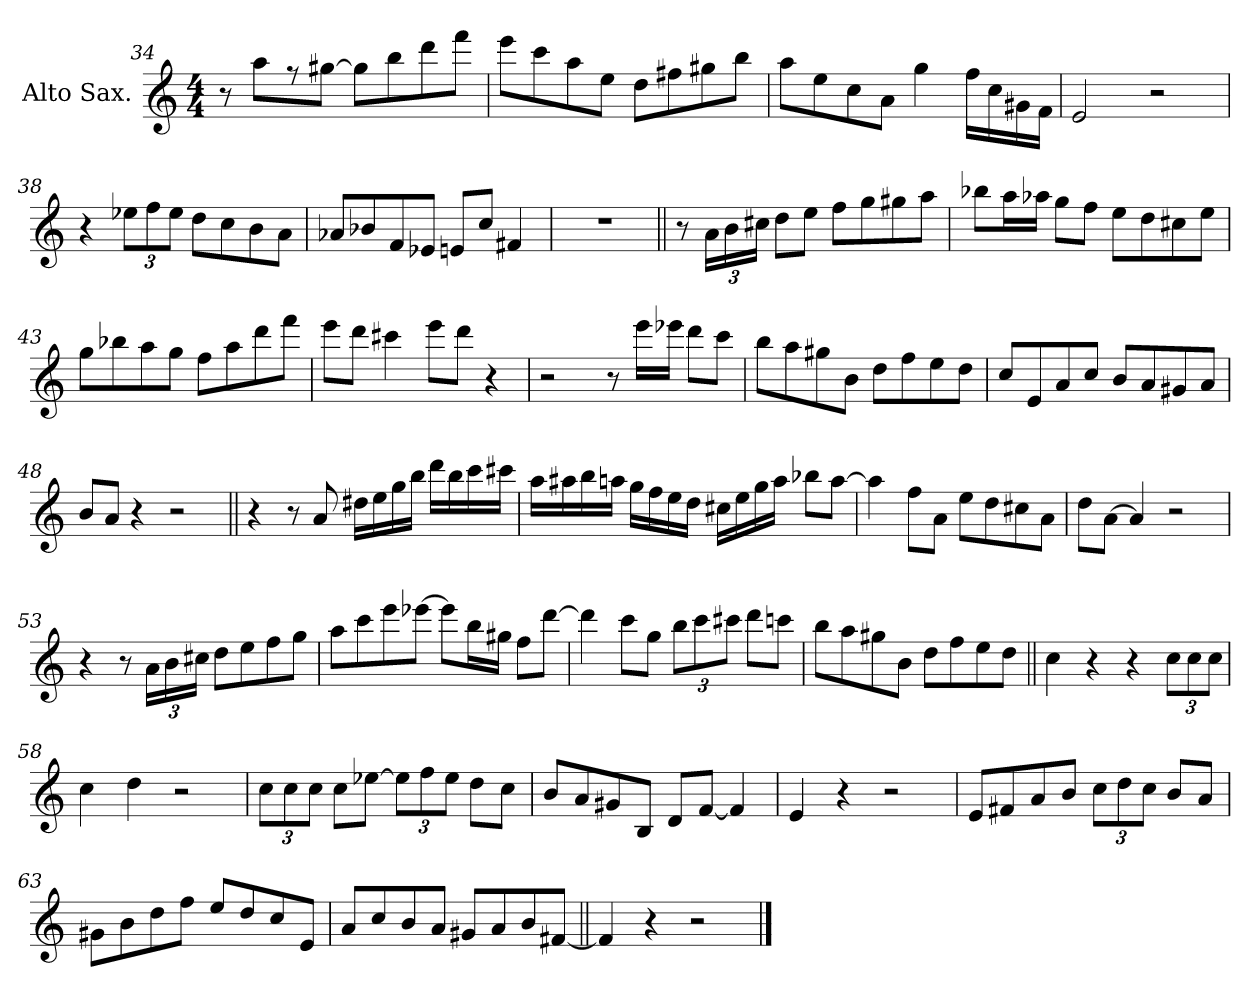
**kern
*part1
*staff1
*I"Alto Sax.
*I'Sax
*clefG2
*ITrd5c9
*k[b-e-a-]
*c:
*M4/4
=34
8r
8cc\L
8r
[8bn\J
8b\L]
8dd\
8ff\
8aa-\J
=35
8gg\L
8ee-\
8cc\
8g\J
8f\L
8an\
8bn\
8dd\J
=36
8cc\L
8g\
8e-\
8c\J
4b-i\
16a-\LL
16e-\
16Bn\
16A-\JJ
!!LO:LB:g=z
=37
2G/
2r
=38
4r
12g-X\L
12a-\
12g-\J
8f\L
8e-\
8d\
8c\J
=39
8c-X/L
8d-X/
8A-/
8G-X/J
8Gn/L
8e-/J
4An/
=40
1r
!!LO:LB:g=z
=41||
8r
24c\LL
24d\
24en\JJ
8f\L
8g\J
8a-\L
8b-\
8bn\
8cc\J
=42
8dd-X\L
16cc\L
16cc-X\JJ
8b-\L
8a-\J
8g\L
8f\
8en\
8g\J
=43
8b-\L
8dd-X\
8cc\
8b-\J
8a-\L
8cc\
8ff\
8aa-\J
=44
8gg\L
8ff\J
4een\
8gg\L
8ff\J
4r
!!LO:LB:g=z
=45
2r
8r
16gg\LL
16gg-X\JJ
8ff\L
8ee-\J
=46
8dd\L
8cc\
8bn\
8d\J
8f\L
8a-\
8g\
8f\J
=47
8e-/L
8G/
8c/
8e-/J
8d/L
8c/
8Bn/
8c/J
=48
8d/L
8c/J
4r
2r
!!LO:LB:g=z
=49||
4r
8r
8c/
16f#X\LL
16g\
16b-\
16dd\JJ
16ff\LL
16dd\
16ee-\
16een\JJ
=50
16cc\LL
16cc#X\
16dd\
16ccn\JJ
16b-\LL
16a-\
16g\
16f\JJ
16en\LL
16g\
16b-\
16cc\JJ
8dd-X\L
[8cc\J
=51
4cc\]
8a-\L
8c\J
8g\L
8f\
8en\
8c\J
=52
8f\L
[8c\J
4c/]
2r
!!LO:LB:g=z
=53
4r
8r
24c\LL
24d\
24en\JJ
8f\L
8g\
8a-\
8b-\J
=54
8cc\L
8ee-\
8gg\
[8gg-X\J
8gg-\L]
16dd\L
16bn\JJ
8a-\L
[8ff\J
=55
4ff\]
8ee-\L
8b-\J
12dd\L
12ee-\
12een\J
8ff\L
8ee-X\J
=56
8dd\L
8cc\
8bn\
8d\J
8f\L
8a-\
8g\
8f\J
!!LO:LB:g=z
=57||
4e-\
4r
4r
12e-\L
12e-\
12e-\J
=58
4e-\
4f\
2r
=59
12e-\L
12e-\
12e-\J
8e-\L
[8g-X\J
12g-\L]
12a-\
12g-\J
8f\L
8e-\J
=60
8d/L
8c/
8Bn/
8D/J
8F/L
[8A-/J
4A-/]
!!LO:LB:g=z
=61
4G/
4r
2r
=62
8G/L
8An/
8c/
8d/J
12e-\L
12f\
12e-\J
8d/L
8c/J
=63
8Bn\L
8d\
8f\
8a-\J
8g/L
8f/
8e-/
8G/J
=64
8c/L
8e-/
8d/
8c/J
8Bn/L
8c/
8d/
[8An/J
=65||
4A/]
4r
2r
==
*-
